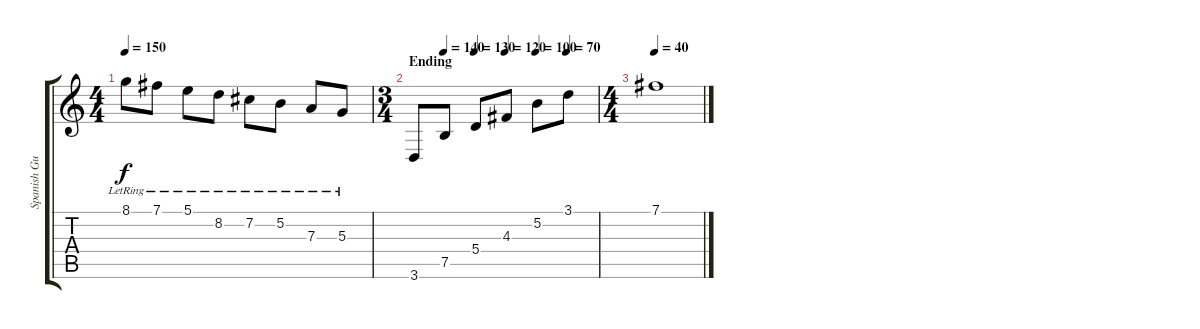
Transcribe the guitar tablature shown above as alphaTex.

\track ("Spanish Guitar 2" "Spanish Gu") {instrument acousticguitarsteel}
\staff {score tabs}
\tuning (B3 Gb3 D3 A2 E2 B1) {hide}
\ts (4 4)
\tempo 150
\clef g2
\ks c
8.1{lr}.8{dy f} 7.1{lr}.8 5.1{lr}.8 8.2{lr}.8 7.2{lr}.8 5.2{lr}.8 7.3{lr}.8 5.3{lr}.8 |
\ts (3 4)
\section ("" "Ending")
\tempo (140 0.16666666666666666)
\tempo (130 0.3333333333333333)
\tempo (120 0.5)
\tempo (100 0.6666666666666666)
\tempo (70 0.8333333333333334)
3.6.8 7.5.8 5.4.8 4.3.8 5.2.8 3.1.8 |
\ts (4 4)
\tempo 40
7.1.1
